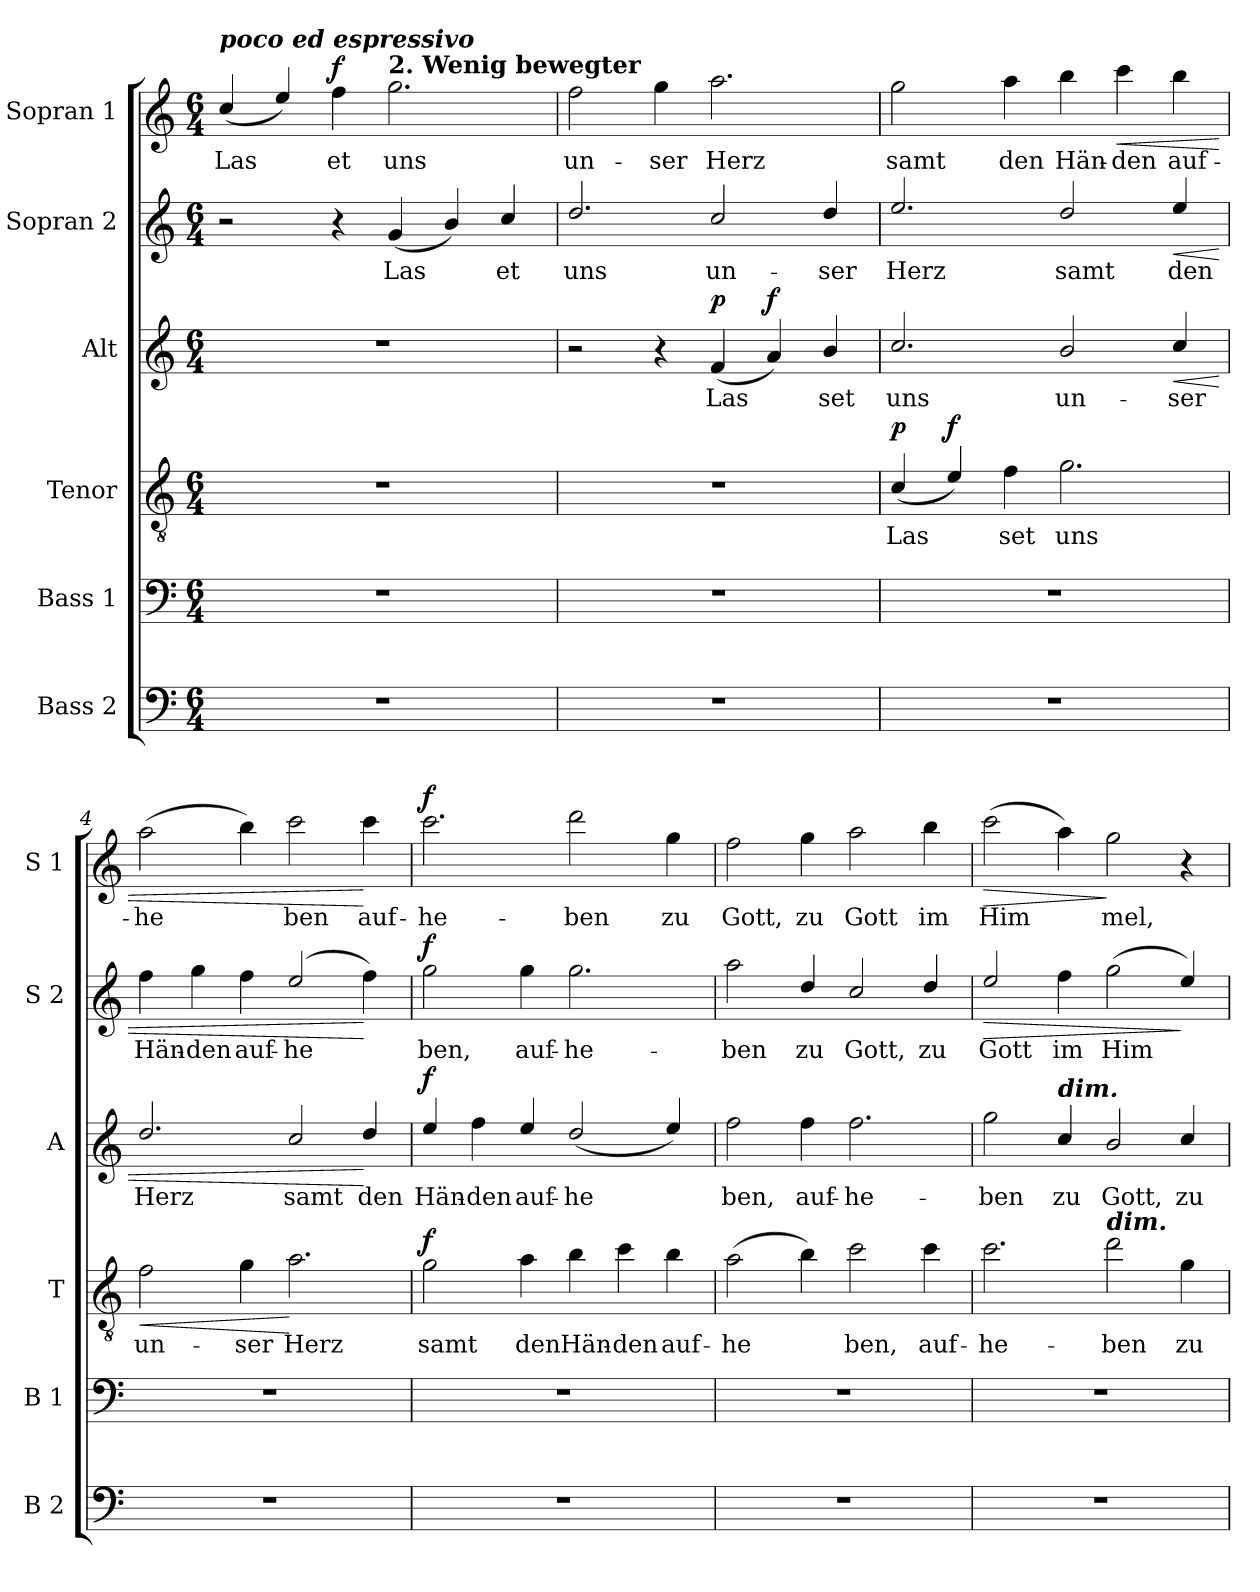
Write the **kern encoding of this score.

**kern	**kern	**kern	**text	**dynam	**kern	**text	**dynam	**kern	**text	**dynam	**kern	**text	**dynam
*part6	*part5	*part4	*part4	*part4	*part3	*part3	*part3	*part2	*part2	*part2	*part1	*part1	*part1
*staff6	*staff5	*staff4	*staff4	*staff4	*staff3	*staff3	*staff3	*staff2	*staff2	*staff2	*staff1	*staff1	*staff1
*I"Bass 2	*I"Bass 1	*I"Tenor	*	*	*I"Alt	*	*	*I"Sopran 2	*	*	*I"Sopran 1	*	*
*I'B 2	*I'B 1	*I'T	*	*	*I'A	*	*	*I'S 2	*	*	*I'S 1	*	*
*clefF4	*clefF4	*clefGv2	*	*	*clefG2	*	*	*clefG2	*	*	*clefG2	*	*
*ITrd4c7	*ITrd4c7	*ITrd4c7	*	*	*ITrd4c7	*	*	*ITrd4c7	*	*	*ITrd4c7	*	*
*k[b-]	*k[b-]	*k[b-]	*	*	*k[b-]	*	*	*k[b-]	*	*	*k[b-]	*	*
*M6/4	*M6/4	*M6/4	*	*	*M6/4	*	*	*M6/4	*	*	*M6/4	*	*
=1	=1	=1	=1	=1	=1	=1	=1	=1	=1	=1	=1	=1	=1
!	!	!	!	!	!	!	!	!	!	!	!LO:TX:a:Bi:t=poco       ed espressivo	!	!
!	!	!	!	!	!	!	!	!	!	!	!	!LO:LY:b	!
1.r	1.r	1.r	.	.	1.r	.	.	2r	.	.	(4f/	Las	.
.	.	.	.	.	.	.	.	.	.	.	4a/)	.	.
!	!	!	!	!	!	!	!	!	!	!	!	!LO:LY:b	!LO:DY:b
.	.	.	.	.	.	.	.	4r	.	.	4b-\	et	f
!	!	!	!	!	!	!	!	!	!	!	!LO:TX:a:B:t=2.  Wenig bewegter	!	!
!	!	!	!	!	!	!	!	!	!LO:LY:b	!LO:DY:b	!	!LO:LY:b	!
!	!	!	!	!	!	!	!	!	!	!LO:DY:n=1:b	!	!	!
.	.	.	.	.	.	.	.	(4c/	Las	p f	2.cc\	uns	.
.	.	.	.	.	.	.	.	4e/)	.	.	.	.	.
!	!	!	!	!	!	!	!	!	!LO:LY:b	!	!	!	!
.	.	.	.	.	.	.	.	4f/	et	.	.	.	.
=2	=2	=2	=2	=2	=2	=2	=2	=2	=2	=2	=2	=2	=2
!	!	!	!	!	!	!	!	!	!LO:LY:b	!	!	!LO:LY:b	!
1.r	1.r	1.r	.	.	2r	.	.	2.g/	uns	.	2b-\	un-	.
!	!	!	!	!	!	!	!	!	!	!	!	!LO:LY:b	!
.	.	.	.	.	4r	.	.	.	.	.	4cc\	ser	.
!	!	!	!	!	!	!LO:LY:b	!LO:DY:b	!	!LO:LY:b	!	!	!LO:LY:b	!
.	.	.	.	.	(4B-/	Las	p	2f/	un-	.	2.dd\	Herz	.
!	!	!	!	!	!	!	!LO:DY:b	!	!	!	!	!	!
.	.	.	.	.	4d/)	.	f	.	.	.	.	.	.
!	!	!	!	!	!	!LO:LY:b	!	!	!LO:LY:b	!	!	!	!
.	.	.	.	.	4e/	set	.	4g/	ser	.	.	.	.
=3	=3	=3	=3	=3	=3	=3	=3	=3	=3	=3	=3	=3	=3
!	!	!	!LO:LY:b	!LO:DY:b	!	!LO:LY:b	!	!	!LO:LY:b	!	!	!LO:LY:b	!
1.r	1.r	(4F/	Las	p	2.f/	uns	.	2.a/	Herz	.	2cc\	samt	.
!	!	!	!	!LO:DY:b	!	!	!	!	!	!	!	!	!
.	.	4A/)	.	f	.	.	.	.	.	.	.	.	.
!	!	!	!LO:LY:b	!	!	!	!	!	!	!	!	!LO:LY:b	!
.	.	4B-\	set	.	.	.	.	.	.	.	4dd\	den	.
!	!	!	!LO:LY:b	!	!	!LO:LY:b	!	!	!LO:LY:b	!	!	!LO:LY:b	!
.	.	2.c\	uns	.	2e/	un-	.	2g/	samt	.	4ee\	Hän-	.
!	!	!	!	!	!	!	!	!	!	!	!	!LO:LY:b	!LO:HP:b
.	.	.	.	.	.	.	.	.	.	.	4ff\	den	<
!	!	!	!	!	!	!LO:LY:b	!LO:HP:b	!	!LO:LY:b	!LO:HP:b	!	!LO:LY:b	!
.	.	.	.	.	4f/	ser	<	4a/	den	<	4ee\	auf-	.
=4	=4	=4	=4	=4	=4	=4	=4	=4	=4	=4	=4	=4	=4
!	!	!	!LO:LY:b	!LO:HP:b	!	!LO:LY:b	!	!	!LO:LY:b	!	!	!LO:LY:b	!
1.r	1.r	2B-\	un-	<	2.g/	Herz	.	4b-\	Hän-	.	(2dd\	he	.
!	!	!	!	!	!	!	!	!	!LO:LY:b	!	!	!	!
.	.	.	.	.	.	.	.	4cc\	den	.	.	.	.
!	!	!	!LO:LY:b	!	!	!	!	!	!LO:LY:b	!	!	!	!
.	.	4c\	ser	.	.	.	.	4b-\	auf-	.	4ee\)	.	.
!	!	!	!LO:LY:b	!	!	!LO:LY:b	!	!	!LO:LY:b	!	!	!LO:LY:b	!
.	.	2.d\	Herz	[	2f/	samt	.	(2a/	he	.	2ff\	ben	.
!	!	!	!	!	!	!LO:LY:b	!	!	!	!	!	!LO:LY:b	!
.	.	.	.	.	4g/	den	[	4b-\)	.	[	4ff\	auf-	[
=5	=5	=5	=5	=5	=5	=5	=5	=5	=5	=5	=5	=5	=5
!	!	!	!LO:LY:b	!LO:DY:b	!	!LO:LY:b	!LO:DY:b	!	!LO:LY:b	!LO:DY:b	!	!LO:LY:b	!LO:DY:b
1.r	1.r	2c\	samt	f	4a/	Hän-	f	2cc\	ben,	f	2.ff\	he-	f
!	!	!	!	!	!	!LO:LY:b	!	!	!	!	!	!	!
.	.	.	.	.	4b-\	den	.	.	.	.	.	.	.
!	!	!	!LO:LY:b	!	!	!LO:LY:b	!	!	!LO:LY:b	!	!	!	!
.	.	4d\	den	.	4a/	auf-	.	4cc\	auf-	.	.	.	.
!	!	!	!LO:LY:b	!	!	!LO:LY:b	!	!	!LO:LY:b	!	!	!LO:LY:b	!
.	.	4e\	Hän-	.	(2g/	he	.	2.cc\	he-	.	2gg\	ben	.
!	!	!	!LO:LY:b	!	!	!	!	!	!	!	!	!	!
.	.	4f\	den	.	.	.	.	.	.	.	.	.	.
!	!	!	!LO:LY:b	!	!	!	!	!	!	!	!	!LO:LY:b	!
.	.	4e\	auf-	.	4a/)	.	.	.	.	.	4cc\	zu	.
!!LO:LB:g=z
=6	=6	=6	=6	=6	=6	=6	=6	=6	=6	=6	=6	=6	=6
!	!	!	!LO:LY:b	!	!	!LO:LY:b	!	!	!LO:LY:b	!	!	!LO:LY:b	!
1.r	1.r	(2d\	he	.	2b-\	ben,	.	2dd\	ben	.	2b-\	Gott,	.
!	!	!	!	!	!	!LO:LY:b	!	!	!LO:LY:b	!	!	!LO:LY:b	!
.	.	4e\)	.	.	4b-\	auf-	.	4g/	zu	.	4cc\	zu	.
!	!	!	!LO:LY:b	!	!	!LO:LY:b	!	!	!LO:LY:b	!	!	!LO:LY:b	!
.	.	2f\	ben,	.	2.b-\	he-	.	2f/	Gott,	.	2dd\	Gott	.
!	!	!	!LO:LY:b	!	!	!	!	!	!LO:LY:b	!	!	!LO:LY:b	!
.	.	4f\	auf-	.	.	.	.	4g/	zu	.	4ee\	im	.
=7	=7	=7	=7	=7	=7	=7	=7	=7	=7	=7	=7	=7	=7
!	!	!	!LO:LY:b	!	!	!LO:LY:b	!	!	!LO:LY:b	!LO:HP:b	!	!LO:LY:b	!LO:HP:b
1.r	1.r	2.f\	he-	.	2cc\	ben	.	2a/	Gott	>	(2ff\	Him	>
!	!	!	!	!	!LO:TX:a:Bi:t=dim.	!	!	!	!	!	!	!	!
!	!	!	!	!	!	!LO:LY:b	!	!	!LO:LY:b	!	!	!	!
.	.	.	.	.	4f/	zu	.	4b-\	im	.	4dd\)	.	.
!	!	!LO:TX:a:Bi:t=dim.	!	!	!	!	!	!	!	!	!	!	!
!	!	!	!LO:LY:b	!	!	!LO:LY:b	!	!	!LO:LY:b	!	!	!LO:LY:b	!
.	.	2g\	ben	.	2e/	Gott,	.	(2cc\	Him	.	2cc\	mel,	]
!	!	!	!LO:LY:b	!	!	!LO:LY:b	!	!	!	!	!	!	!
.	.	4c\	zu	.	4f/	zu	.	4a/)	.	]	4r	.	.
=	=	=	=	=	=	=	=	=	=	=	=	=	=
*-	*-	*-	*-	*-	*-	*-	*-	*-	*-	*-	*-	*-	*-
